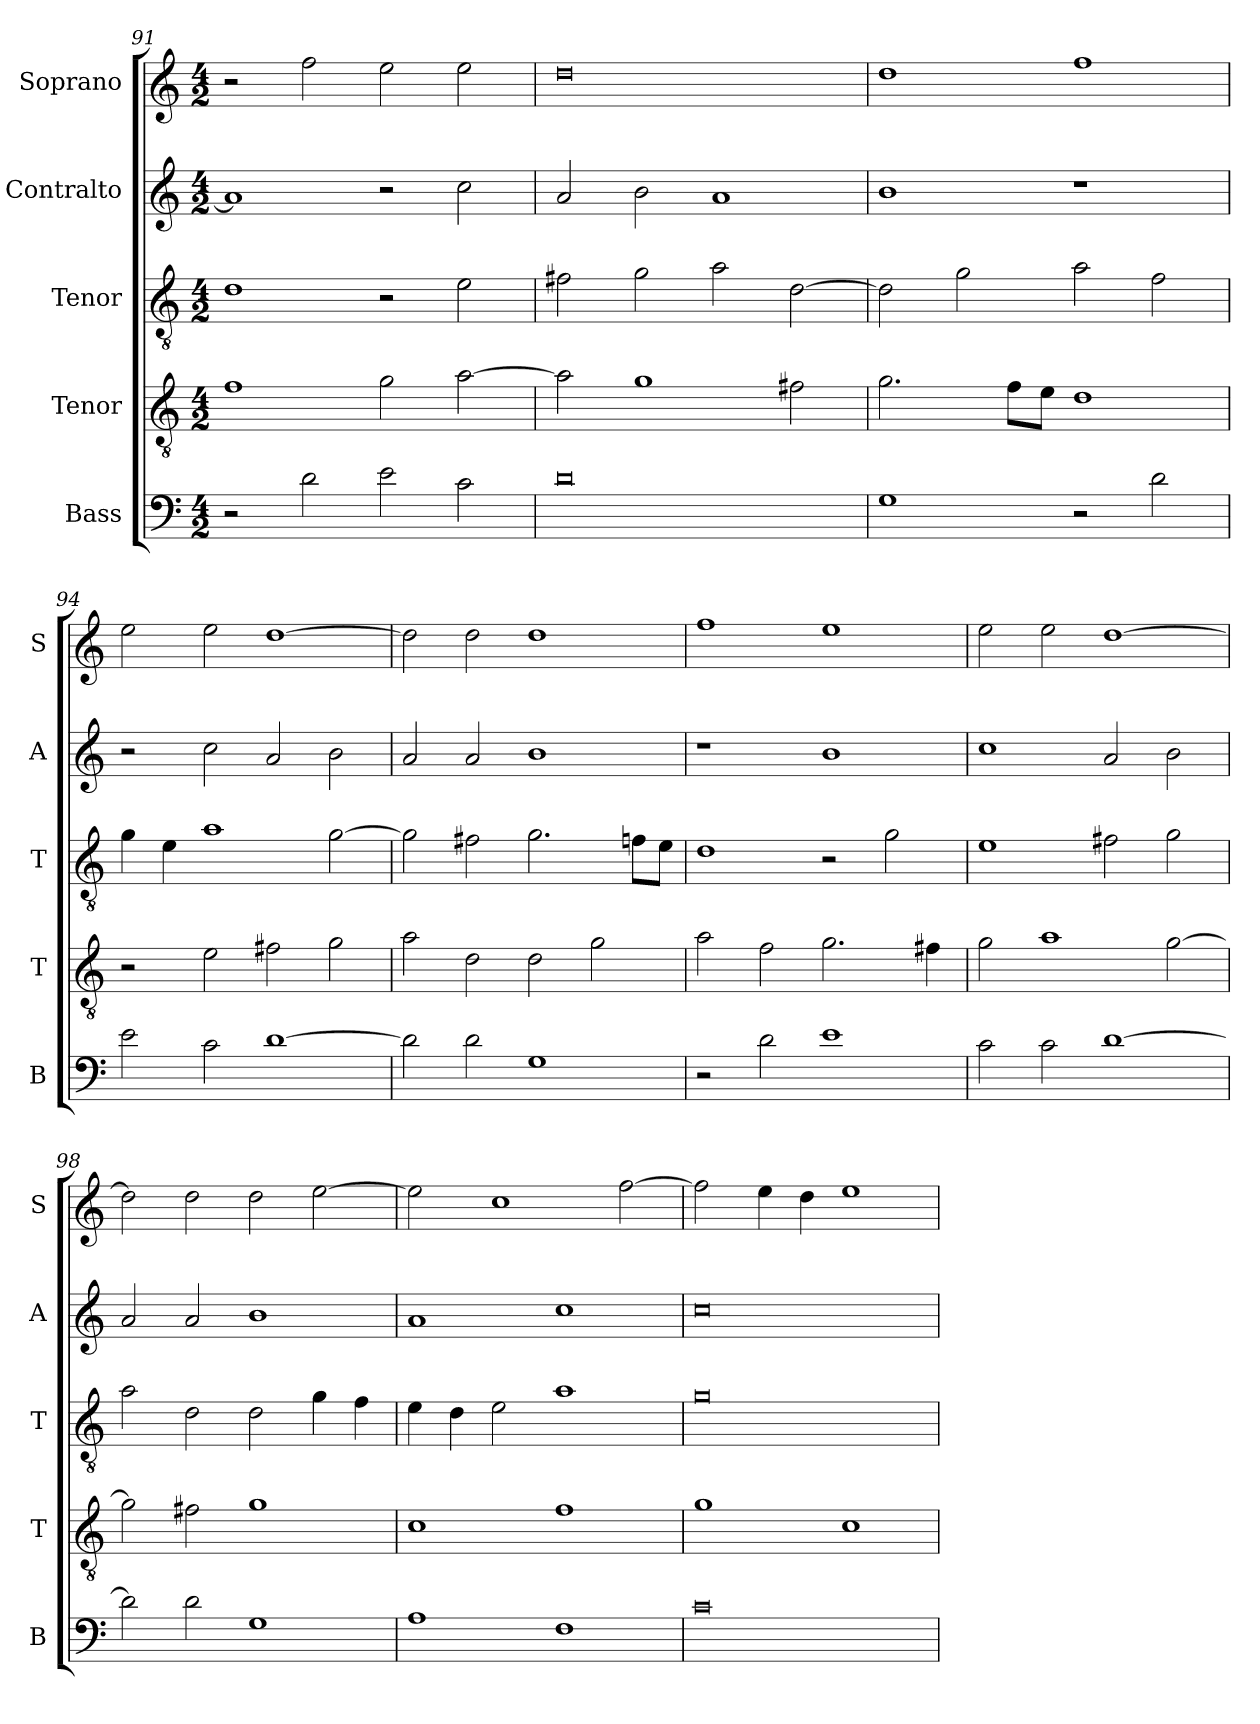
**kern	**kern	**kern	**kern	**kern
*part5	*part4	*part3	*part2	*part1
*staff5	*staff4	*staff3	*staff2	*staff1
*I"Bass	*I"Tenor	*I"Tenor	*I"Contralto	*I"Soprano
*I'B	*I'T	*I'T	*I'A	*I'S
*clefF4	*clefGv2	*clefGv2	*clefG2	*clefG2
*k[]	*k[]	*k[]	*k[]	*k[]
*D:dor	*D:dor	*D:dor	*D:dor	*D:dor
*M4/2	*M4/2	*M4/2	*M4/2	*M4/2
=91	=91	=91	=91	=91
2r	1f	1d	1a]	2r
2d	.	.	.	2ff
2e	2g	2r	2r	2ee
2c	[2a	2e	2cc	2ee
=92	=92	=92	=92	=92
0d	2a]	2f#X	2a	0dd
.	1g	2g	2b	.
.	.	2a	1a	.
.	2f#X	[2d	.	.
=93	=93	=93	=93	=93
1G	2.g	2d]	1b	1dd
.	.	2g	.	.
.	8f\L	.	.	.
.	8e\J	.	.	.
2r	1d	2a	1r	1ff
2d	.	2f	.	.
=94	=94	=94	=94	=94
2e	2r	4g	2r	2ee
.	.	4e	.	.
2c	2e	1a	2cc	2ee
[1d	2f#X	.	2a	[1dd
.	2g	[2g	2b	.
=95	=95	=95	=95	=95
2d]	2a	2g]	2a	2dd]
2d	2d	2f#X	2a	2dd
1G	2d	2.g	1b	1dd
.	2g	.	.	.
.	.	8fn\L	.	.
.	.	8e\J	.	.
=96	=96	=96	=96	=96
2r	2a	1d	1r	1ff
2d	2f	.	.	.
1e	2.g	2r	1b	1ee
.	.	2g	.	.
.	4f#X	.	.	.
=97	=97	=97	=97	=97
2c	2g	1e	1cc	2ee
2c	1a	.	.	2ee
[1d	.	2f#X	2a	[1dd
.	[2g	2g	2b	.
=98	=98	=98	=98	=98
2d]	2g]	2a	2a	2dd]
2d	2f#X	2d	2a	2dd
1G	1g	2d	1b	2dd
.	.	4g	.	[2ee
.	.	4f	.	.
=99	=99	=99	=99	=99
1A	1c	4e	1a	2ee]
.	.	4d	.	.
.	.	2e	.	1cc
1F	1f	1a	1cc	.
.	.	.	.	[2ff
=100	=100	=100	=100	=100
0c	1g	0g	0cc	2ff]
.	.	.	.	4ee
.	.	.	.	4dd
.	1c	.	.	1ee
=	=	=	=	=
*-	*-	*-	*-	*-
